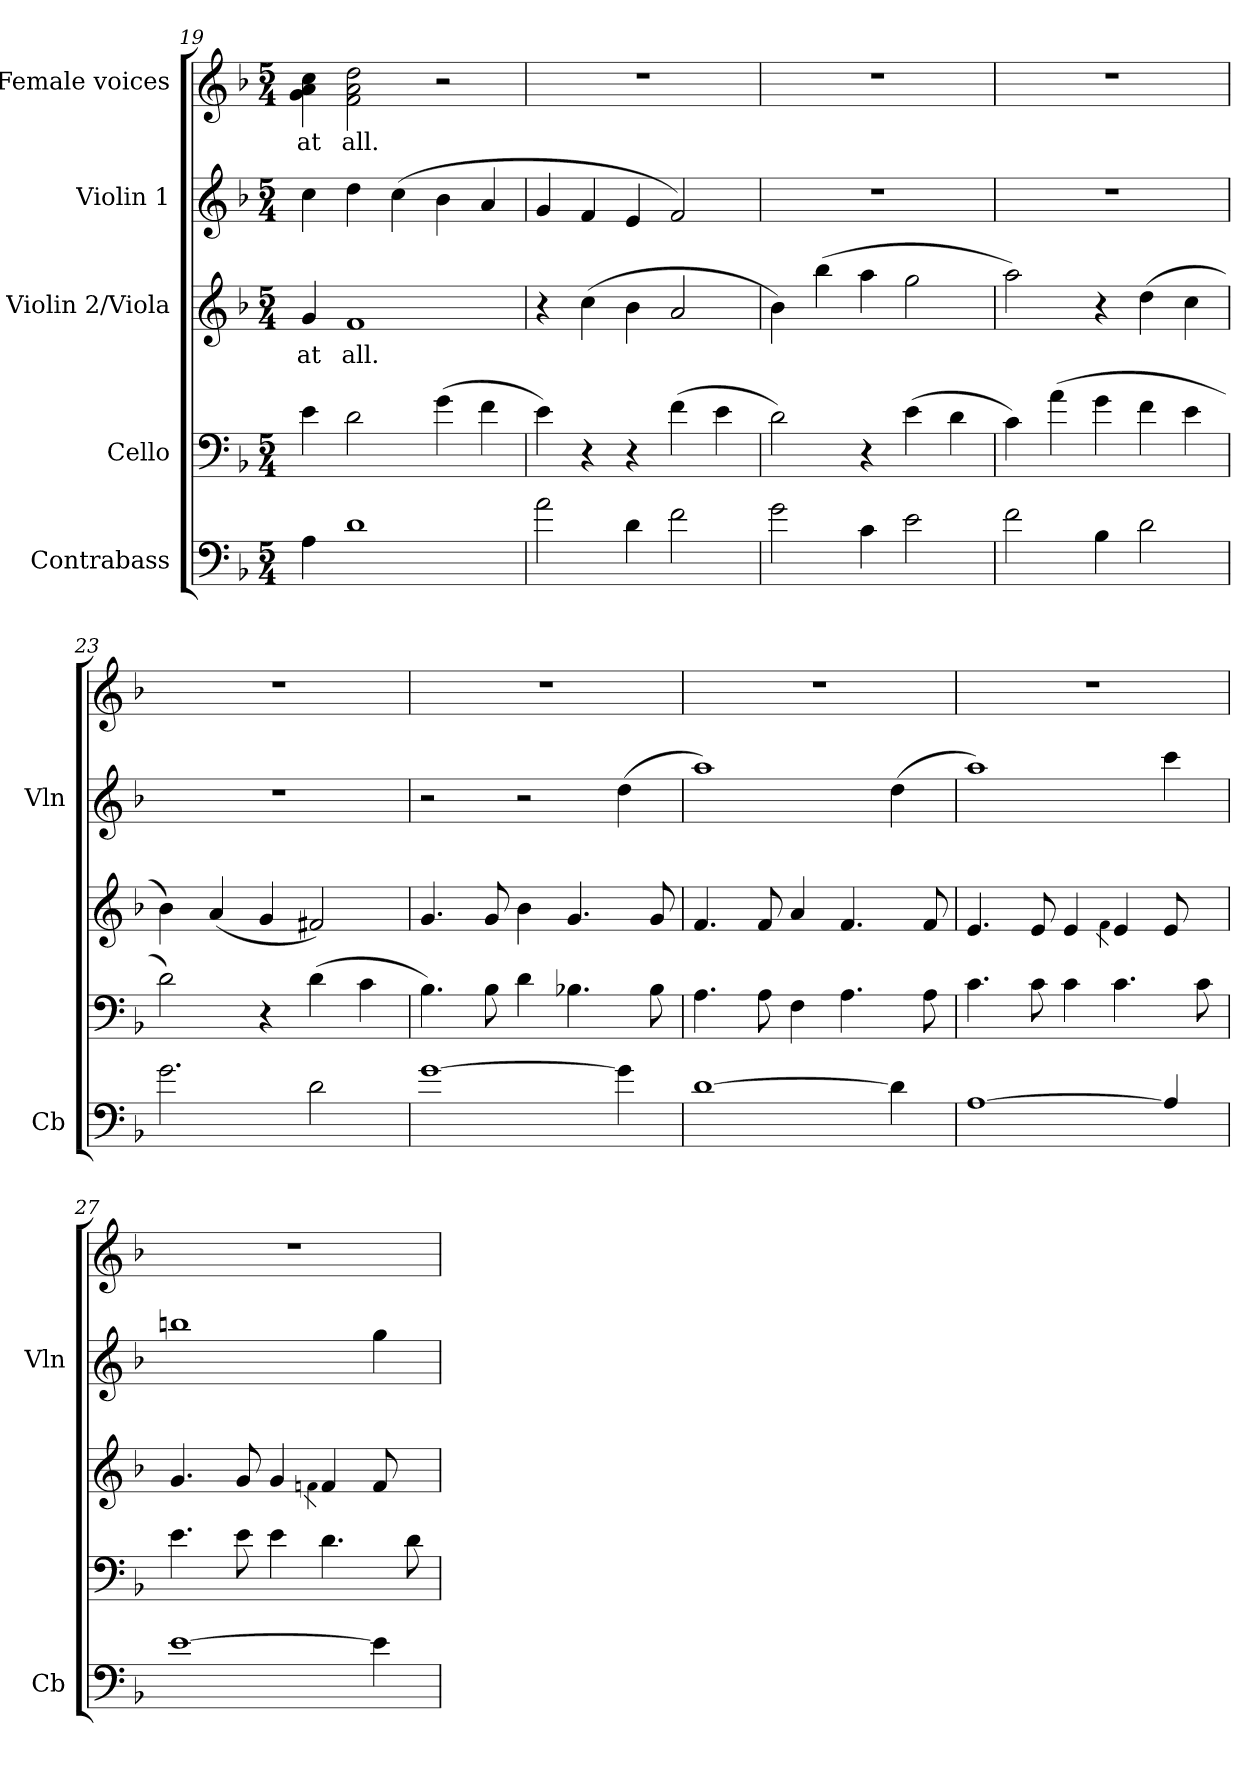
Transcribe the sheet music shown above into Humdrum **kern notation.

**kern	**kern	**kern	**text	**kern	**kern	**text
*part5	*part4	*part3	*part3	*part2	*part1	*part1
*staff5	*staff4	*staff3	*staff3	*staff2	*staff1	*staff1
*I"Contrabass	*I"Cello	*I"Violin 2/Viola	*	*I"Violin 1	*I"Female voices	*
*I'Cb	*	*	*	*I'Vln	*	*
*clefF4	*clefF4	*clefG2	*	*clefG2	*clefG2	*
*ITrd7c12	*	*	*	*	*	*
*k[b-]	*k[b-]	*k[b-]	*	*k[b-]	*k[b-]	*
*F:	*F:	*F:	*	*F:	*F:	*
*M5/4	*M5/4	*M5/4	*	*M5/4	*M5/4	*
=19	=19	=19	=19	=19	=19	=19
!	!	!	!LO:LY:a	!	!	!LO:LY:b
4AA\	4e\	4g/	at	4cc\	4g\ 4a\ 4cc\	at
!	!	!	!LO:LY:a	!	!	!LO:LY:b
1D	2d\	1f	all.	4dd\	2f\ 2a\ 2dd\	all.
.	.	.	.	(>4cc\	.	.
.	(>4g\	.	.	4b-\	2r	.
.	4f\	.	.	4a/	.	.
=20	=20	=20	=20	=20	=20	=20
!	!	!	!	!	!LO:N:vis=1	!
2A\	4e\)	4r	.	4g/	4%5r	.
.	4r	(>4cc\	.	4f/	.	.
4D\	4r	4b-\	.	4e/	.	.
2F\	(>4f\	2a/	.	2f/)	.	.
.	4e\	.	.	.	.	.
=21	=21	=21	=21	=21	=21	=21
!	!	!	!	!LO:N:vis=1	!LO:N:vis=1	!
2G\	2d\)	4b-\)	.	4%5r	4%5r	.
.	.	(>4bb-\	.	.	.	.
4C\	4r	4aa\	.	.	.	.
2E\	(>4e\	2gg\	.	.	.	.
.	4d\	.	.	.	.	.
=22	=22	=22	=22	=22	=22	=22
!	!	!	!	!LO:N:vis=1	!LO:N:vis=1	!
2F\	4c\)	2aa\)	.	4%5r	4%5r	.
.	(>4a\	.	.	.	.	.
4BB-\	4g\	4r	.	.	.	.
2D\	4f\	(>4dd\	.	.	.	.
.	4e\	4cc\	.	.	.	.
=23	=23	=23	=23	=23	=23	=23
!	!	!	!	!LO:N:vis=1	!LO:N:vis=1	!
2.G\	2d\)	4b-\)	.	4%5r	4%5r	.
.	.	(<4a/	.	.	.	.
.	4r	4g/	.	.	.	.
2D\	(>4d\	2f#X/)	.	.	.	.
.	4c\	.	.	.	.	.
!!LO:LB:g=z
=24	=24	=24	=24	=24	=24	=24
!	!	!	!	!	!LO:N:vis=1	!
[>1G	4.B-\)	4.g/	.	2r	4%5r	.
.	8B-\	8g/	.	.	.	.
.	4d\	4b-\	.	2r	.	.
.	4.B-X\	4.g/	.	.	.	.
4G\]	.	.	.	(>4dd\	.	.
.	8B-\	8g/	.	.	.	.
=25	=25	=25	=25	=25	=25	=25
!	!	!	!	!	!LO:N:vis=1	!
[>1D	4.A\	4.f/	.	1aa)	4%5r	.
.	8A\	8f/	.	.	.	.
.	4F\	4a/	.	.	.	.
.	4.A\	4.f/	.	.	.	.
4D\]	.	.	.	(>4dd\	.	.
.	8A\	8f/	.	.	.	.
=26	=26	=26	=26	=26	=26	=26
*	*	*^	*	*	*	*
!	!	!	!	!	!	!LO:N:vis=1	!
[<1AA	4.c\	4.e/	2.ryy	.	1aa)	4%5r	.
.	8c\	8e/	.	.	.	.	.
.	4c\	4e/	.	.	.	.	.
.	.	.	4qf\	.	.	.	.
.	4.c\	4e/	4ryy	.	.	.	.
4AA/]	.	8ryy	8e/	.	4ccc\	.	.
.	8c\	8ryy	8ryy	.	.	.	.
=27	=27	=27	=27	=27	=27	=27	=27
!	!	!	!	!	!	!LO:N:vis=1	!
[>1E	4.e\	4.g/	2.ryy	.	1bbn	4%5r	.
.	8e\	8g/	.	.	.	.	.
.	4e\	4g/	.	.	.	.	.
.	.	.	4qfn\	.	.	.	.
.	4.d\	4f/	4ryy	.	.	.	.
4E\]	.	8ryy	8f/	.	4gg\	.	.
.	8d\	8ryy	8ryy	.	.	.	.
*	*	*v	*v	*	*	*	*
=	=	=	=	=	=	=
*-	*-	*-	*-	*-	*-	*-
